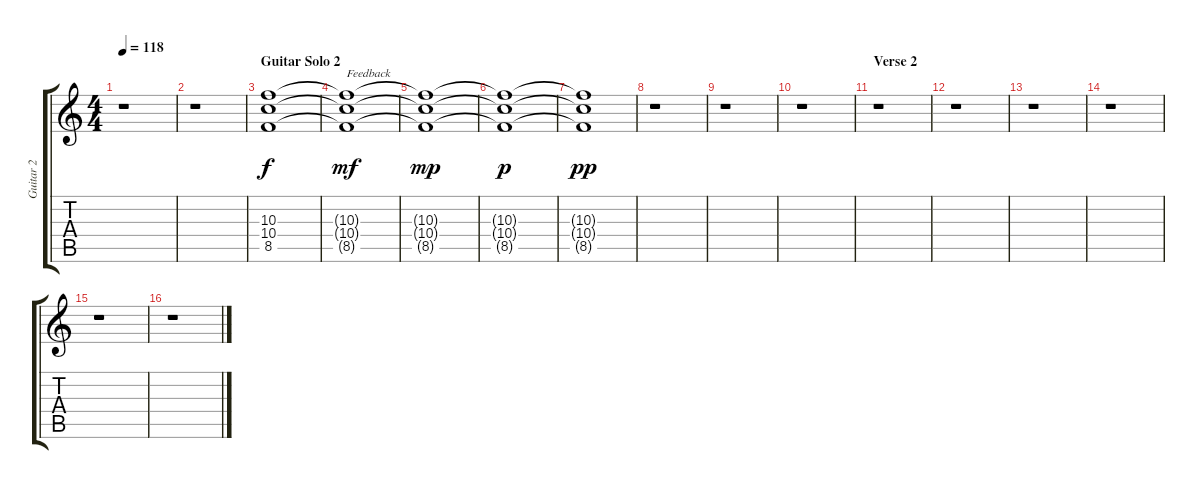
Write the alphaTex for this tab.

\track ("Guitar 2" "Guitar 2") {instrument overdrivenguitar}
\staff {score tabs}
\tuning (E4 B3 G3 D3 A2 E2) {hide}
\ts (4 4)
\tempo 118
\clef g2
\ks c
r.1{dy f} |
r.1 |
\section ("" "Guitar Solo 2")
(10.3 10.4 8.5).1 |
(10.3{t} 10.4{t} 8.5{t}).1{txt "Feedback" dy mf volume 0} |
(10.3{t} 10.4{t} 8.5{t}).1{dy mp} |
(10.3{t} 10.4{t} 8.5{t}).1{dy p} |
(10.3{t} 10.4{t} 8.5{t}).1{dy pp} |
r.1 |
r.1 |
r.1 |
\section ("" "Verse 2")
r.1 |
r.1 |
r.1 |
r.1 |
r.1 |
r.1
